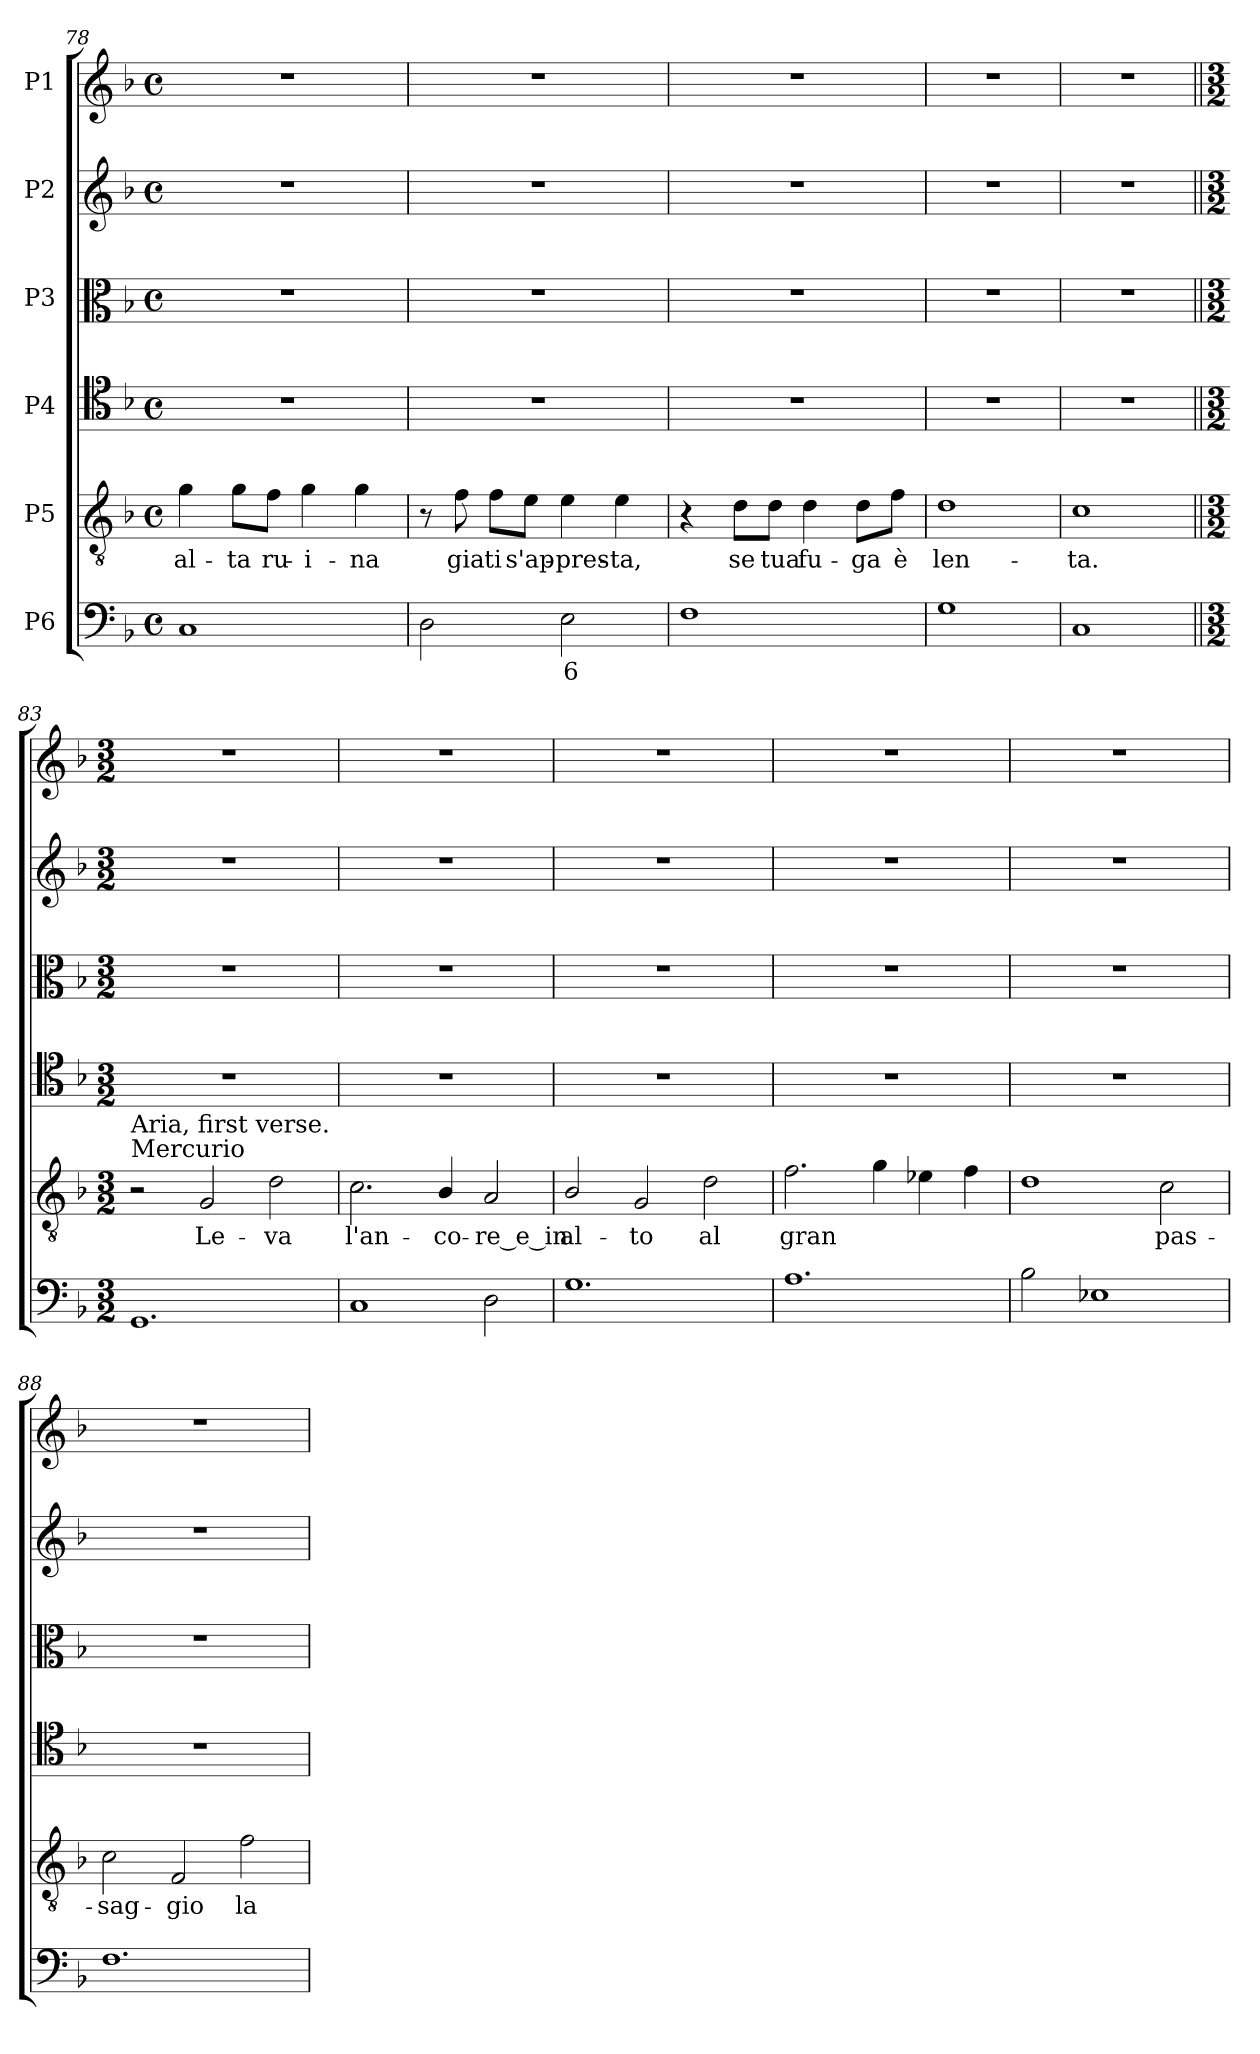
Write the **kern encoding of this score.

**kern	**text	**kern	**text	**kern	**kern	**kern	**kern
*part6	*part6	*part5	*part5	*part4	*part3	*part2	*part1
*staff6	*staff6	*staff5	*staff5	*staff4	*staff3	*staff2	*staff1
*I"P6	*	*I"P5	*	*I"P4	*I"P3	*I"P2	*I"P1
*clefF4	*	*clefGv2	*	*clefC4	*clefC3	*clefG2	*clefG2
*	*	*ITrd7c12	*	*	*	*	*
*k[b-]	*	*k[b-]	*	*k[b-]	*k[b-]	*k[b-]	*k[b-]
*F:	*	*F:	*	*F:	*F:	*F:	*F:
*M4/4	*	*M4/4	*	*M4/4	*M4/4	*M4/4	*M4/4
*met(c)	*	*met(c)	*	*met(c)	*met(c)	*met(c)	*met(c)
=78	=78	=78	=78	=78	=78	=78	=78
!	!	!	!LO:LY:b:color=#000000	!	!	!	!
1Ci	.	4Gi\	al-	1r	1r	1r	1r
!	!	!	!LO:LY:b:color=#000000	!	!	!	!
.	.	8Gi\L	-ta	.	.	.	.
!	!	!	!LO:LY:b:color=#000000	!	!	!	!
.	.	8Fi\J	ru-	.	.	.	.
!	!	!	!LO:LY:b:color=#000000	!	!	!	!
.	.	4Gi\	-i-	.	.	.	.
!	!	!	!LO:LY:b:color=#000000	!	!	!	!
.	.	4Gi\	-na	.	.	.	.
=79	=79	=79	=79	=79	=79	=79	=79
2Di\	.	8r	.	1r	1r	1r	1r
!	!	!	!LO:LY:b:color=#000000	!	!	!	!
.	.	8Fi\	gia	.	.	.	.
!	!	!	!LO:LY:b:color=#000000	!	!	!	!
.	.	8Fi\L	ti	.	.	.	.
!	!	!	!LO:LY:b:color=#000000	!	!	!	!
.	.	8Ei\J	s'ap-	.	.	.	.
!	!LO:LY:b:color=#000000	!	!	!	!	!	!
!	!	!	!LO:LY:b:color=#000000	!	!	!	!
2Ei\	6	4Ei\	-pres-	.	.	.	.
!	!	!	!LO:LY:b:color=#000000	!	!	!	!
.	.	4Ei\	-ta,	.	.	.	.
=80	=80	=80	=80	=80	=80	=80	=80
1Fi	.	4r	.	1r	1r	1r	1r
!	!	!	!LO:LY:b:color=#000000	!	!	!	!
.	.	8Di\L	se	.	.	.	.
!	!	!	!LO:LY:b:color=#000000	!	!	!	!
.	.	8Di\J	tua	.	.	.	.
!	!	!	!LO:LY:b:color=#000000	!	!	!	!
.	.	4Di\	fu-	.	.	.	.
!	!	!	!LO:LY:b:color=#000000	!	!	!	!
.	.	8Di\L	-ga	.	.	.	.
!	!	!	!LO:LY:b:color=#000000	!	!	!	!
.	.	8Fi\J	è	.	.	.	.
=81	=81	=81	=81	=81	=81	=81	=81
!	!	!	!LO:LY:b:color=#000000	!	!	!	!
1Gi	.	1Di	len-	1r	1r	1r	1r
=82	=82	=82	=82	=82	=82	=82	=82
!	!	!	!LO:LY:b:color=#000000	!	!	!	!
1Ci	.	1Ci	-ta.	1r	1r	1r	1r
!!LO:PB:g=z
=83||	=83||	=83||	=83||	=83||	=83||	=83||	=83||
*M3/2	*	*M3/2	*	*M3/2	*M3/2	*M3/2	*M3/2
!	!	!LO:TX:a:t=Mercurio	!	!	!	!	!
!	!	!LO:TX:t=Aria, first verse.	!	!	!	!	!
!	!	!	!	!LO:N:vis=1	!LO:N:vis=1	!LO:N:vis=1	!LO:N:vis=1
1.GGi	.	2r	.	1.r	1.r	1.r	1.r
!	!	!	!LO:LY:b:color=#000000	!	!	!	!
.	.	2GGi/	Le-	.	.	.	.
!	!	!	!LO:LY:b:color=#000000	!	!	!	!
.	.	2Di\	-va	.	.	.	.
=84	=84	=84	=84	=84	=84	=84	=84
!	!	!	!LO:LY:b:color=#000000	!LO:N:vis=1	!LO:N:vis=1	!LO:N:vis=1	!LO:N:vis=1
1Ci	.	2.Ci\	l'an-	1.r	1.r	1.r	1.r
!	!	!	!LO:LY:b:color=#000000	!	!	!	!
.	.	4BB-i/	-co-	.	.	.	.
!	!	!	!LO:LY:b:color=#000000	!	!	!	!
2Di\	.	2AAi/	-re_e_in	.	.	.	.
=85	=85	=85	=85	=85	=85	=85	=85
!	!	!	!LO:LY:b:color=#000000	!LO:N:vis=1	!LO:N:vis=1	!LO:N:vis=1	!LO:N:vis=1
1.Gi	.	2BB-i/	al-	1.r	1.r	1.r	1.r
!	!	!	!LO:LY:b:color=#000000	!	!	!	!
.	.	2GGi/	-to	.	.	.	.
!	!	!	!LO:LY:b:color=#000000	!	!	!	!
.	.	2Di\	al	.	.	.	.
=86	=86	=86	=86	=86	=86	=86	=86
!	!	!	!LO:LY:b:color=#000000	!LO:N:vis=1	!LO:N:vis=1	!LO:N:vis=1	!LO:N:vis=1
1.Ai	.	2.Fi\	gran	1.r	1.r	1.r	1.r
.	.	4Gi\	.	.	.	.	.
.	.	4E-Xi\	.	.	.	.	.
.	.	4Fi\	.	.	.	.	.
=87	=87	=87	=87	=87	=87	=87	=87
!	!	!	!	!LO:N:vis=1	!LO:N:vis=1	!LO:N:vis=1	!LO:N:vis=1
2B-i\	.	1Di	.	1.r	1.r	1.r	1.r
1E-Xi	.	.	.	.	.	.	.
!	!	!	!LO:LY:b:color=#000000	!	!	!	!
.	.	2Ci\	pas-	.	.	.	.
=88	=88	=88	=88	=88	=88	=88	=88
!	!	!	!LO:LY:b:color=#000000	!LO:N:vis=1	!LO:N:vis=1	!LO:N:vis=1	!LO:N:vis=1
1.Fi	.	2Ci\	-sag-	1.r	1.r	1.r	1.r
!	!	!	!LO:LY:b:color=#000000	!	!	!	!
.	.	2FFi/	-gio	.	.	.	.
!	!	!	!LO:LY:b:color=#000000	!	!	!	!
.	.	2Fi\	la	.	.	.	.
=	=	=	=	=	=	=	=
*-	*-	*-	*-	*-	*-	*-	*-
